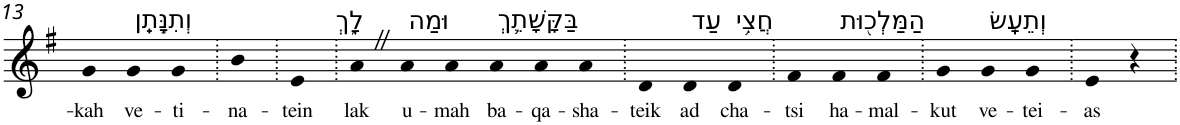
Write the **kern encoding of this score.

**kern	**text
*part1	*part1
*staff1	*staff1
*I"Piano	*
*I'Pno	*
!!LO:PB:g=z
*clefG2	*
*k[f#]	*
*G:	*
=13	=13
!	!LO:LY:b
4g	-kah
!LO:TX:a:t=וְתִנָּ֣תֵֽן	!
!	!LO:LY:b
4g	ve-
!	!LO:LY:b
4g	-ti-
=14.	=14.
!	!LO:LY:b
4b	-na-
=15.	=15.
!	!LO:LY:b
4e	-tein
=16.	=16.
!LO:TX:a:t=לָ֑ךְ	!
!	!LO:LY:b
4aZ	lak
!LO:TX:a:t=וּמַה	!
!	!LO:LY:b
4a	u-
!	!LO:LY:b
4a	-mah
!LO:TX:a:t=בַּקָּשָׁתֵ֛ךְ	!
!	!LO:LY:b
4a	ba-
!	!LO:LY:b
4a	-qa-
!	!LO:LY:b
4a	-sha-
=17.	=17.
!	!LO:LY:b
4d	-teik
!LO:TX:a:t=עַד	!
!	!LO:LY:b
4d	ad
!LO:TX:a:t=חֲצִ֥י	!
!	!LO:LY:b
4d	cha-
=18.	=18.
!	!LO:LY:b
4f#	-tsi
!LO:TX:a:t=הַמַּלְכ֖וּת	!
!	!LO:LY:b
4f#	ha-
!	!LO:LY:b
4f#	-mal-
=19.	=19.
!	!LO:LY:b
4g	-kut
!LO:TX:a:t=וְתֵעָֽשׂ	!
!	!LO:LY:b
4g	ve-
!	!LO:LY:b
4g	-tei-
=20.	=20.
!	!LO:LY:b
4e	-as
4r	.
=.	=.
*-	*-
